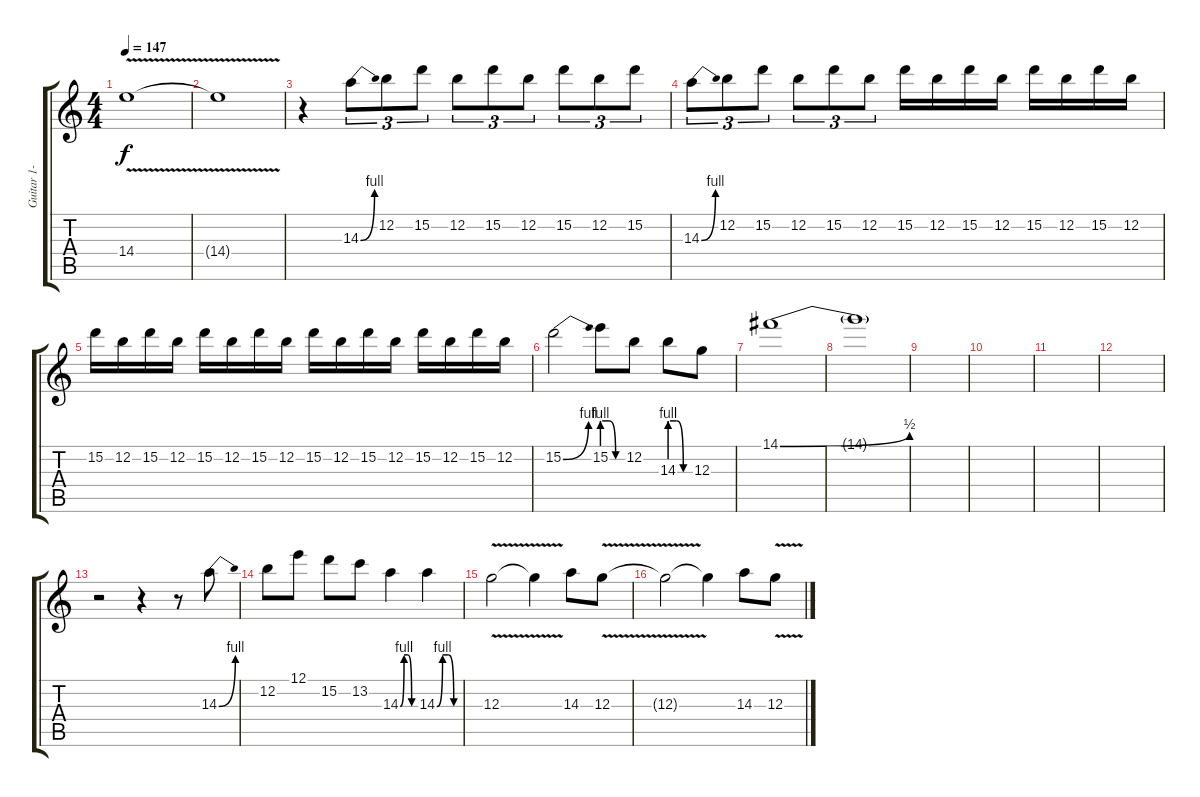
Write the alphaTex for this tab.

\track ("Guitar 1- Solo" "Guitar 1- ") {instrument overdrivenguitar}
\staff {score tabs}
\tuning (E4 B3 G3 D3 A2 E2) {hide}
\ts (4 4)
\tempo 147
\clef g2
\ks c
14.4{v}.1{dy f} |
14.4{t}.1 |
r.4 14.3{be (bend 0 0 60 4)}.8{tu (3 2)} 12.2.8{tu (3 2)} 15.2.8{tu (3 2)} 12.2.8{tu (3 2)} 15.2.8{tu (3 2)} 12.2.8{tu (3 2)} 15.2.8{tu (3 2)} 12.2.8{tu (3 2)} 15.2.8{tu (3 2)} |
14.3{be (bend 0 0 60 4)}.8{tu (3 2)} 12.2.8{tu (3 2)} 15.2.8{tu (3 2)} 12.2.8{tu (3 2)} 15.2.8{tu (3 2)} 12.2.8{tu (3 2)} 15.2.16 12.2.16 15.2.16 12.2.16 15.2.16 12.2.16 15.2.16 12.2.16 |
15.2.16 12.2.16 15.2.16 12.2.16 15.2.16 12.2.16 15.2.16 12.2.16 15.2.16 12.2.16 15.2.16 12.2.16 15.2.16 12.2.16 15.2.16 12.2.16 |
15.2{be (bend 0 0 60 4)}.2 15.2{be (custom 0 4 20 4 40 0 60 0)}.8 12.2.8 14.3{be (custom 0 4 20 4 40 0 60 0)}.8 12.3.8 |
14.1{be (bend 0 0 60 2)}.1 |
14.1{t}.1 |
|
|
|
|
r.2 r.4 r.8 14.3{be (bend 0 0 60 4)}.8 |
12.2.8 12.1.8 15.2.8 13.2.8 14.3{be (custom 0 0 15 4 30 4 45 0 60 0)}.4 14.3{be (custom 0 0 15 4 30 4 45 0 60 0)}.4 |
12.3{v}.2 12.3{t}.4 14.3.8 12.3{v}.8 |
12.3{t}.2 12.3{t}.4 14.3.8 12.3{v}.8
